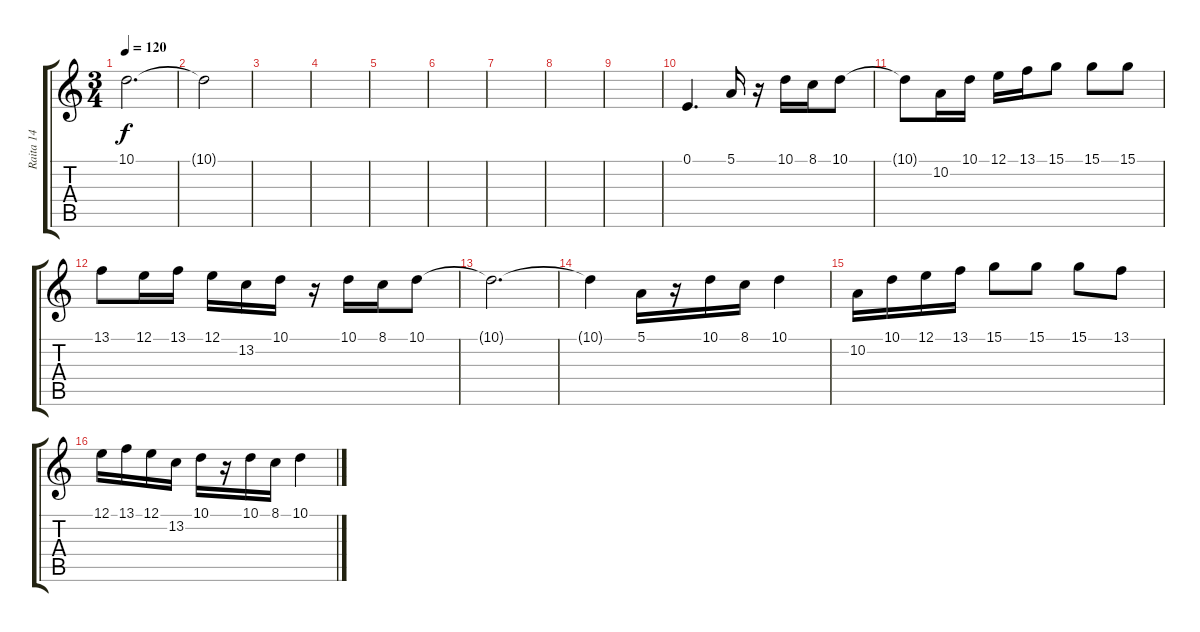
\track ("Raita 14" "Raita 14") {instrument trumpet}
\staff {score tabs}
\tuning (E4 B3 G3 D3 A2 E2) {hide}
\ts (3 4)
\tempo 120
\clef g2
\ks c
10.1.2{d dy f} |
10.1{t}.2 |
|
|
|
|
|
|
|
0.1.4{d} 5.1.16 r.16 10.1.16 8.1.16 10.1.8 |
10.1{t}.8 10.2.16 10.1.16 12.1.16 13.1.16 15.1.8 15.1.8 15.1.8 |
13.1.8 12.1.16 13.1.16 12.1.16 13.2.16 10.1.16 r.16 10.1.16 8.1.16 10.1.8 |
10.1{t}.2{d} |
10.1{t}.4 5.1.16 r.16 10.1.16 8.1.16 10.1.4 |
10.2.16 10.1.16 12.1.16 13.1.16 15.1.8 15.1.8 15.1.8 13.1.8 |
12.1.16 13.1.16 12.1.16 13.2.16 10.1.16 r.16 10.1.16 8.1.16 10.1.4
